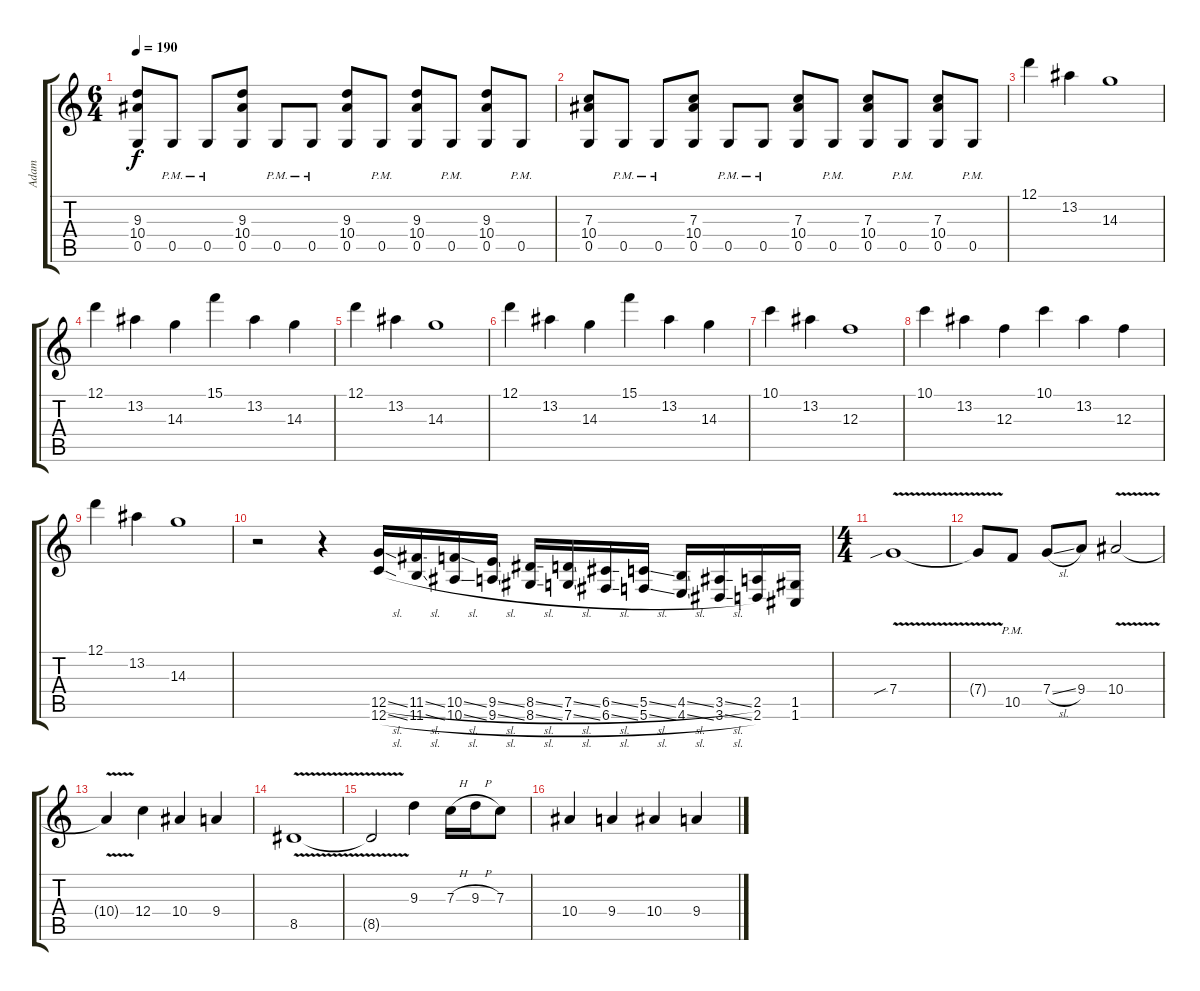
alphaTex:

\track ("Adam " "Adam ") {instrument distortionguitar}
\staff {score tabs}
\tuning (D4 A3 F3 C3 G2 C2) {hide}
\ts (6 4)
\tempo 190
\clef g2
\ks c
(9.3 10.4 0.5).8{dy f} 0.5{pm}.8 0.5{pm}.8 (9.3 10.4 0.5).8 0.5{pm}.8 0.5{pm}.8 (9.3 10.4 0.5).8 0.5{pm}.8 (9.3 10.4 0.5).8 0.5{pm}.8 (9.3 10.4 0.5).8 0.5{pm}.8 |
(7.3 10.4 0.5).8 0.5{pm}.8 0.5{pm}.8 (7.3 10.4 0.5).8 0.5{pm}.8 0.5{pm}.8 (7.3 10.4 0.5).8 0.5{pm}.8 (7.3 10.4 0.5).8 0.5{pm}.8 (7.3 10.4 0.5).8 0.5{pm}.8 |
12.1.4{instrument electricguitarjazz} 13.2.4 14.3.1 |
12.1.4{instrument electricguitarjazz} 13.2.4 14.3.4 15.1.4{instrument electricguitarjazz} 13.2.4 14.3.4 |
12.1.4{instrument electricguitarjazz} 13.2.4 14.3.1 |
12.1.4{instrument electricguitarjazz} 13.2.4 14.3.4 15.1.4{instrument electricguitarjazz} 13.2.4 14.3.4 |
10.1.4{instrument electricguitarjazz} 13.2.4 12.3.1 |
10.1.4{instrument electricguitarjazz} 13.2.4 12.3.4 10.1.4{instrument electricguitarjazz} 13.2.4 12.3.4 |
12.1.4{instrument electricguitarjazz} 13.2.4 14.3.1 |
r.2{volume 16 instrument distortionguitar} r.4 (12.5{sl} 12.6{sl}).16 (11.5{sl} 11.6{sl}).16 (10.5{sl} 10.6{sl}).16 (9.5{sl} 9.6{sl}).16 (8.5{sl} 8.6{sl}).16 (7.5{sl} 7.6{sl}).16 (6.5{sl} 6.6{sl}).16 (5.5{sl} 5.6{sl}).16 (4.5{sl} 4.6{sl}).16 (3.5{sl} 3.6{sl}).16 (2.5 2.6).16 (1.5 1.6).16 |
\ts (4 4)
7.4{v sib}.1{volume 16} |
7.4{t}.8 10.5{pm}.8 7.4{sl}.8 9.4.8 10.4{v}.2 |
10.4{t}.4 12.4.4 10.4.4 9.4.4 |
8.5{v}.1 |
8.5{t}.2 9.3.4 7.3{h}.16 9.3{h}.16 7.3.8 |
10.4.4 9.4.4 10.4.4 9.4.4
